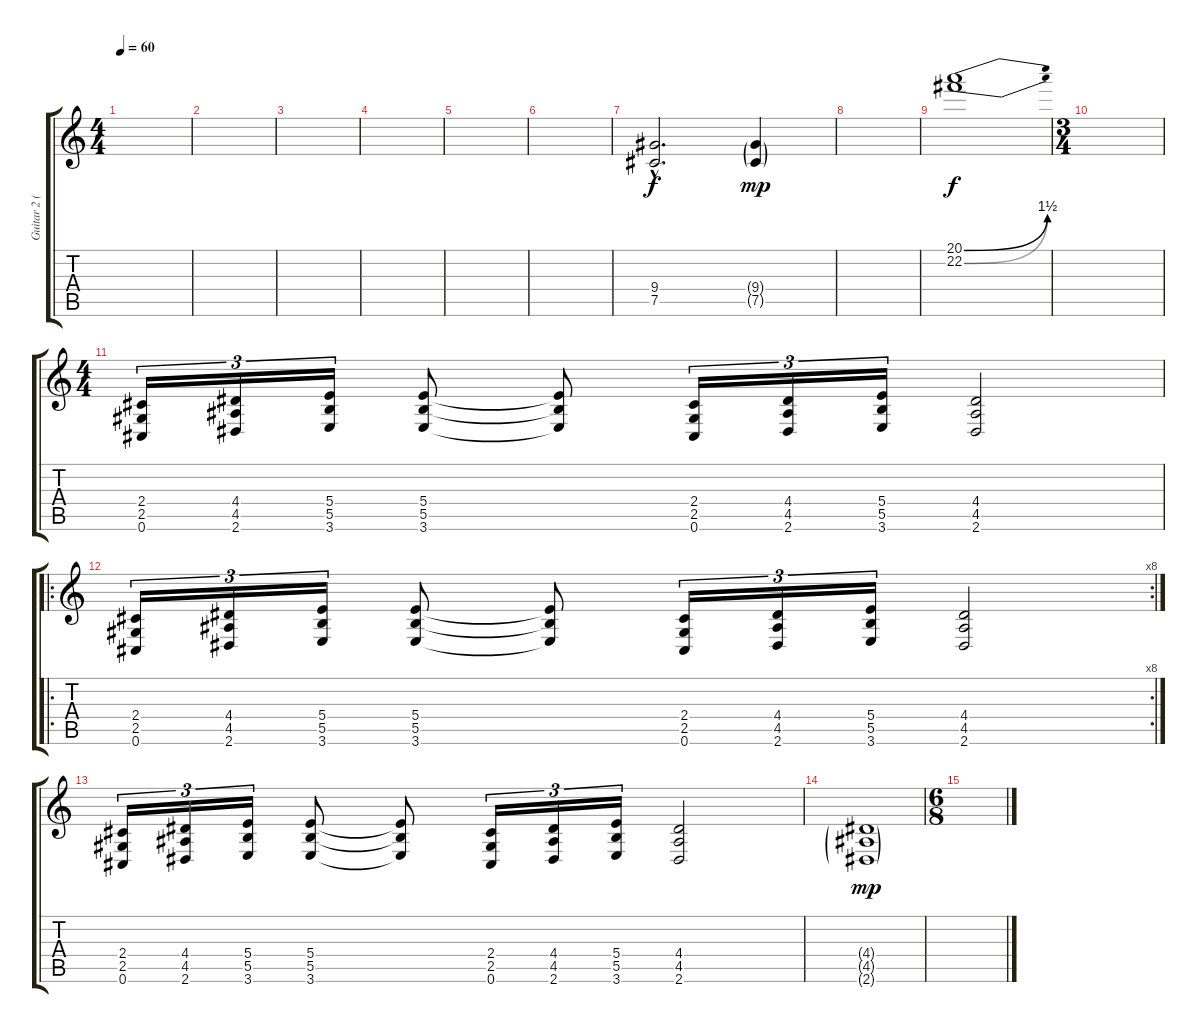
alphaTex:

\track ("Guitar 2 (overdriven)" "Guitar 2 (") {instrument overdrivenguitar}
\staff {score tabs}
\tuning (Db4 Ab3 E3 B2 Gb2 Db2) {hide}
\ts (4 4)
\tempo 60
\clef g2
\ks c
|
|
|
|
|
|
(9.4{hac} 7.5{hac}).2{d} (9.4{g} 7.5{g}).4{dy mp} |
|
(20.1{be (bend 0 0 60 6)} 22.2{be (bend 0 0 60 6)}).1{dy f} |
\ts (3 4)
|
\ts (4 4)
(2.4 2.5 0.6).16{tu (3 2)} (4.4 4.5 2.6).16{tu (3 2)} (5.4 5.5 3.6).16{tu (3 2)} (5.4 5.5 3.6).8 (5.4{t} 5.5{t} 3.6{t}).8 (2.4 2.5 0.6).16{tu (3 2)} (4.4 4.5 2.6).16{tu (3 2)} (5.4 5.5 3.6).16{tu (3 2)} (4.4 4.5 2.6).2 |
\ro
\rc 8
(2.4 2.5 0.6).16{tu (3 2)} (4.4 4.5 2.6).16{tu (3 2)} (5.4 5.5 3.6).16{tu (3 2)} (5.4 5.5 3.6).8 (5.4{t} 5.5{t} 3.6{t}).8 (2.4 2.5 0.6).16{tu (3 2)} (4.4 4.5 2.6).16{tu (3 2)} (5.4 5.5 3.6).16{tu (3 2)} (4.4 4.5 2.6).2 |
(2.4 2.5 0.6).16{tu (3 2)} (4.4 4.5 2.6).16{tu (3 2)} (5.4 5.5 3.6).16{tu (3 2)} (5.4 5.5 3.6).8 (5.4{t} 5.5{t} 3.6{t}).8 (2.4 2.5 0.6).16{tu (3 2)} (4.4 4.5 2.6).16{tu (3 2)} (5.4 5.5 3.6).16{tu (3 2)} (4.4 4.5 2.6).2 |
(4.4{g} 4.5{g} 2.6{g}).1{dy mp} |
\ts (6 8)
